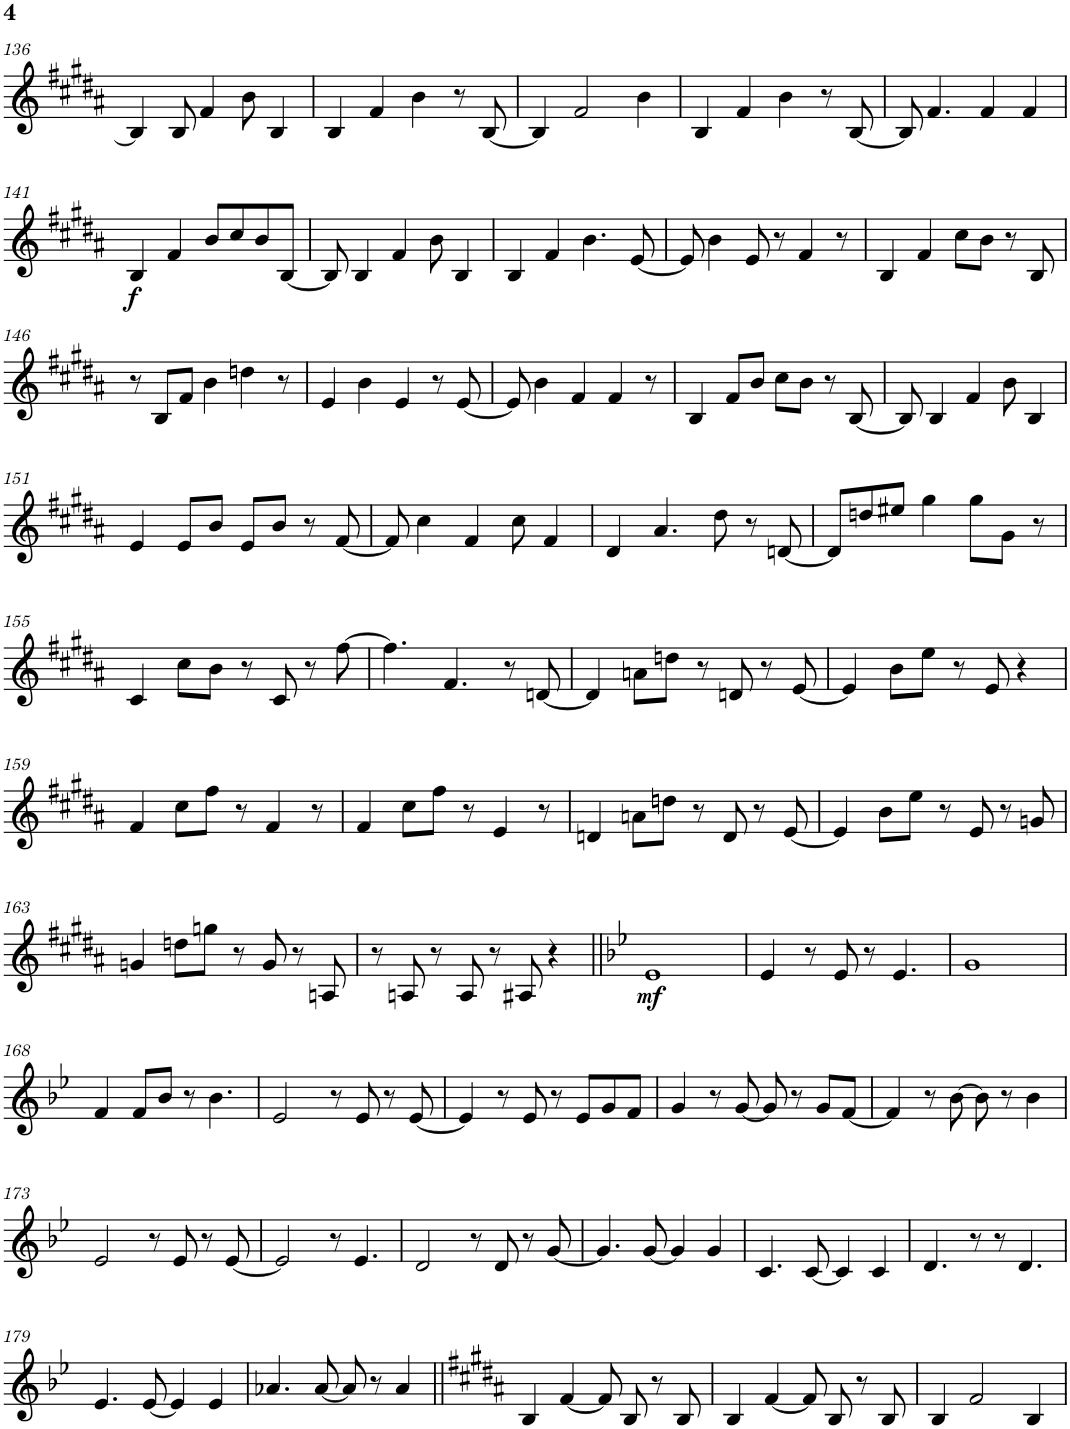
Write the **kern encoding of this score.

**kern	**dynam
*part1	*part1
*staff1	*staff1
*I"Baritone Saxophone	*
*I'Bar. Sax.	*
!!LO:PB:g=z
*clefG2	*
*Trd12c21	*
*k[f#c#g#d#a#]	*
*M4/4	*
=136	=136
4B/]	.
8B/	.
4f#/	.
8b\	.
4B/	.
=137	=137
4B/	.
4f#/	.
4b\	.
8r	.
[8B/	.
=138	=138
4B/]	.
2f#/	.
4b\	.
=139	=139
4B/	.
4f#/	.
4b\	.
8r	.
[8B/	.
=140	=140
8B/]	.
4.f#/	.
4f#/	.
4f#/	.
!!LO:LB:g=z
=141	=141
!	!LO:DY:b
4B/	f
4f#/	.
8b/L	.
8cc#/	.
8b/	.
[8B/J	.
=142	=142
8B/]	.
4B/	.
4f#/	.
8b\	.
4B/	.
=143	=143
4B/	.
4f#/	.
4.b\	.
[8e/	.
=144	=144
8e/]	.
4b\	.
8e/	.
8r	.
4f#/	.
8r	.
=145	=145
4B/	.
4f#/	.
8cc#\L	.
8b\J	.
8r	.
8B/	.
!!LO:LB:g=z
=146	=146
8r	.
8B/L	.
8f#/J	.
4b\	.
4ddn\	.
8r	.
=147	=147
4e/	.
4b\	.
4e/	.
8r	.
[8e/	.
=148	=148
8e/]	.
4b\	.
4f#/	.
4f#/	.
8r	.
=149	=149
4B/	.
8f#/L	.
8b/J	.
8cc#\L	.
8b\J	.
8r	.
[8B/	.
=150	=150
8B/]	.
4B/	.
4f#/	.
8b\	.
4B/	.
!!LO:LB:g=z
=151	=151
4e/	.
8e/L	.
8b/J	.
8e/L	.
8b/J	.
8r	.
[8f#/	.
=152	=152
8f#/]	.
4cc#\	.
4f#/	.
8cc#\	.
4f#/	.
=153	=153
4d#/	.
4.a#/	.
8dd#\	.
8r	.
[8dn/	.
=154	=154
8d/L]	.
8ddn/	.
8ee#X/J	.
4gg#\	.
8gg#\L	.
8g#\J	.
8r	.
!!LO:LB:g=z
=155	=155
4c#/	.
8cc#\L	.
8b\J	.
8r	.
8c#/	.
8r	.
[8ff#\	.
=156	=156
4.ff#\]	.
4.f#/	.
8r	.
[8dn/	.
=157	=157
4d/]	.
8an\L	.
8ddn\J	.
8r	.
8dn/	.
8r	.
[8e/	.
=158	=158
4e/]	.
8b\L	.
8ee\J	.
8r	.
8e/	.
4r	.
!!LO:LB:g=z
=159	=159
4f#/	.
8cc#\L	.
8ff#\J	.
8r	.
4f#/	.
8r	.
=160	=160
4f#/	.
8cc#\L	.
8ff#\J	.
8r	.
4e/	.
8r	.
=161	=161
4dn/	.
8an\L	.
8ddn\J	.
8r	.
8d/	.
8r	.
[8e/	.
=162	=162
4e/]	.
8b\L	.
8ee\J	.
8r	.
8e/	.
8r	.
8gn/	.
!!LO:LB:g=z
=163	=163
4gn/	.
8ddn\L	.
8ggn\J	.
8r	.
8g/	.
8r	.
8An/	.
=164	=164
8r	.
8An/	.
8r	.
8A/	.
8r	.
8A#X/	.
4r	.
=165||	=165||
*k[b-e-]	*
!	!LO:DY:b
1e-	mf
=166	=166
4e-/	.
8r	.
8e-/	.
8r	.
4.e-/	.
=167	=167
1g	.
!!LO:LB:g=z
=168	=168
4f/	.
8f/L	.
8b-/J	.
8r	.
4.b-\	.
=169	=169
2e-/	.
8r	.
8e-/	.
8r	.
[8e-/	.
=170	=170
4e-/]	.
8r	.
8e-/	.
8r	.
8e-/L	.
8g/	.
8f/J	.
=171	=171
4g/	.
8r	.
[8g/	.
8g/]	.
8r	.
8g/L	.
[8f/J	.
=172	=172
4f/]	.
8r	.
[8b-\	.
8b-\]	.
8r	.
4b-\	.
!!LO:LB:g=z
=173	=173
2e-/	.
8r	.
8e-/	.
8r	.
[8e-/	.
=174	=174
2e-/]	.
8r	.
4.e-/	.
=175	=175
2d/	.
8r	.
8d/	.
8r	.
[8g/	.
=176	=176
4.g/]	.
[8g/	.
4g/]	.
4g/	.
=177	=177
4.c/	.
[8c/	.
4c/]	.
4c/	.
=178	=178
4.d/	.
8r	.
8r	.
4.d/	.
!!LO:LB:g=z
=179	=179
4.e-/	.
[8e-/	.
4e-/]	.
4e-/	.
=180	=180
4.a-X/	.
[8a-/	.
8a-/]	.
8r	.
4a-/	.
=181||	=181||
*k[f#c#g#d#a#]	*
4B/	.
[4f#/	.
8f#/]	.
8B/	.
8r	.
8B/	.
=182	=182
4B/	.
[4f#/	.
8f#/]	.
8B/	.
8r	.
8B/	.
=183	=183
4B/	.
2f#/	.
4B/	.
=	=
*-	*-
